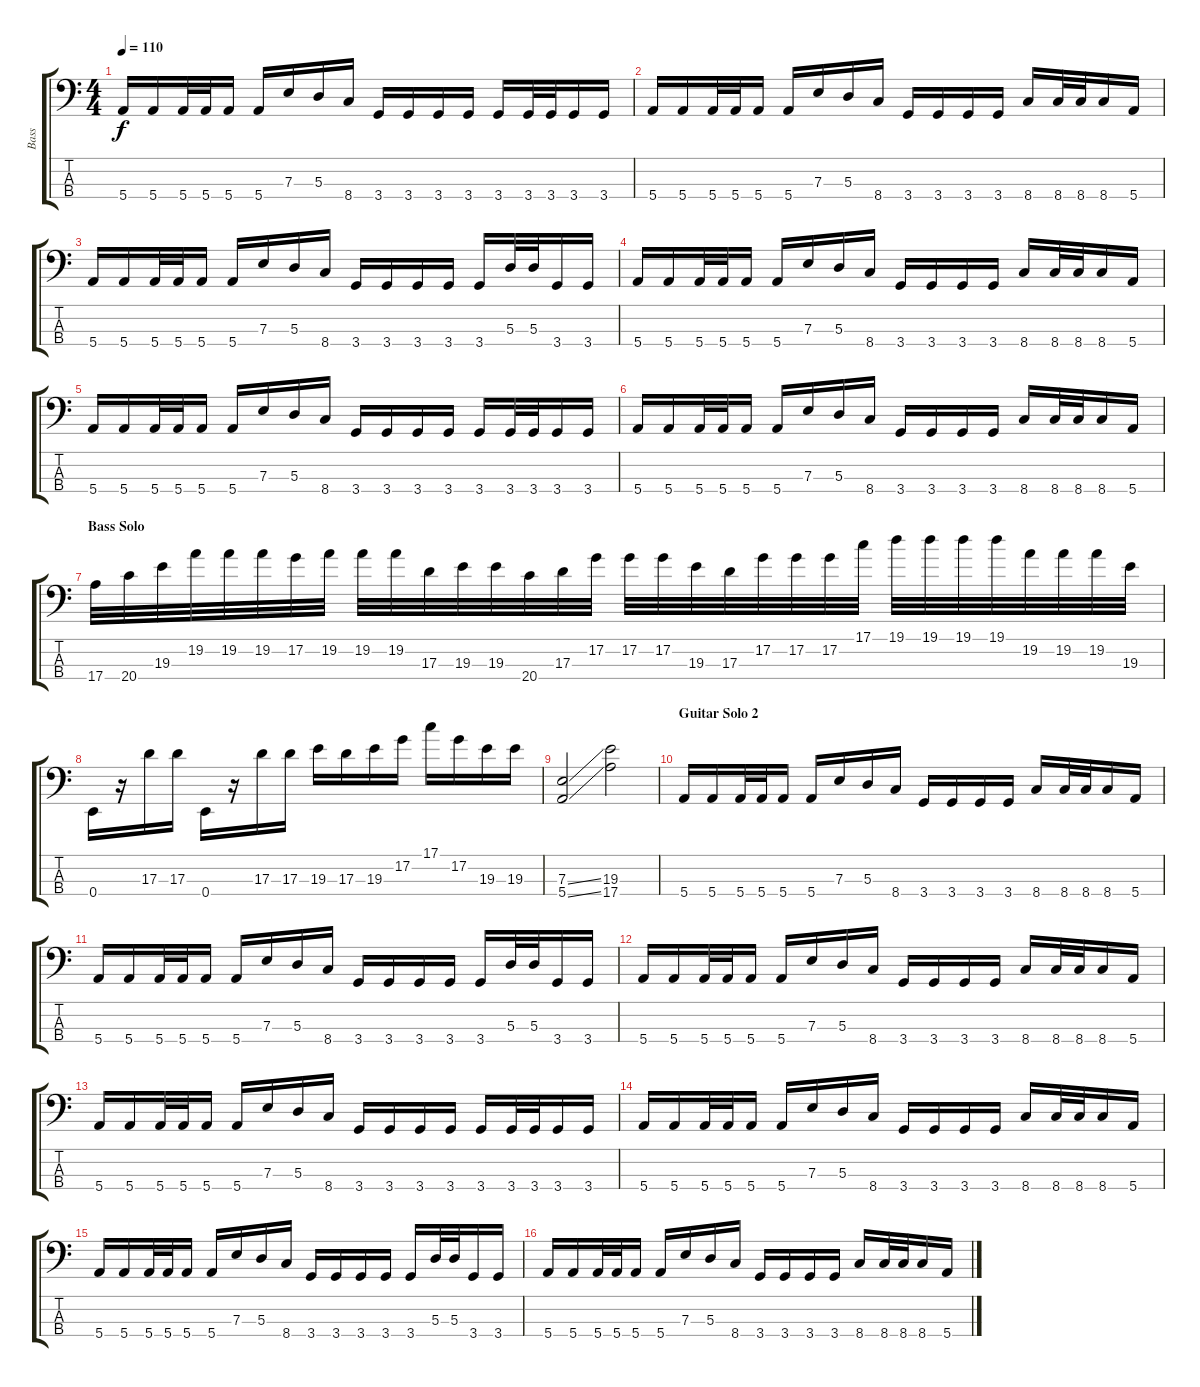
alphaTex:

\track ("Bass" "Bass") {instrument electricbasspick}
\staff {score tabs}
\tuning (G2 D2 A1 E1) {hide}
\ts (4 4)
\tempo 110
\clef f4
\ks c
5.4.16{dy f} 5.4.16 5.4.32 5.4.32 5.4.16 5.4.16 7.3.16 5.3.16 8.4.16 3.4.16 3.4.16 3.4.16 3.4.16 3.4.16 3.4.32 3.4.32 3.4.16 3.4.16 |
5.4.16 5.4.16 5.4.32 5.4.32 5.4.16 5.4.16 7.3.16 5.3.16 8.4.16 3.4.16 3.4.16 3.4.16 3.4.16 8.4.16 8.4.32 8.4.32 8.4.16 5.4.16 |
5.4.16 5.4.16 5.4.32 5.4.32 5.4.16 5.4.16 7.3.16 5.3.16 8.4.16 3.4.16 3.4.16 3.4.16 3.4.16 3.4.16 5.3.32 5.3.32 3.4.16 3.4.16 |
5.4.16 5.4.16 5.4.32 5.4.32 5.4.16 5.4.16 7.3.16 5.3.16 8.4.16 3.4.16 3.4.16 3.4.16 3.4.16 8.4.16 8.4.32 8.4.32 8.4.16 5.4.16 |
5.4.16 5.4.16 5.4.32 5.4.32 5.4.16 5.4.16 7.3.16 5.3.16 8.4.16 3.4.16 3.4.16 3.4.16 3.4.16 3.4.16 3.4.32 3.4.32 3.4.16 3.4.16 |
5.4.16 5.4.16 5.4.32 5.4.32 5.4.16 5.4.16 7.3.16 5.3.16 8.4.16 3.4.16 3.4.16 3.4.16 3.4.16 8.4.16 8.4.32 8.4.32 8.4.16 5.4.16 |
\section ("" "Bass Solo")
17.4.32 20.4.32 19.3.32 19.2.32 19.2.32 19.2.32 17.2.32 19.2.32 19.2.32 19.2.32 17.3.32 19.3.32 19.3.32 20.4.32 17.3.32 17.2.32 17.2.32 17.2.32 19.3.32 17.3.32 17.2.32 17.2.32 17.2.32 17.1.32 19.1.32 19.1.32 19.1.32 19.1.32 19.2.32 19.2.32 19.2.32 19.3.32 |
0.4.16 r.16 17.3.16 17.3.16 0.4.16 r.16 17.3.16 17.3.16 19.3.16 17.3.16 19.3.16 17.2.16 17.1.16 17.2.16 19.3.16 19.3.16 |
(7.3{ss} 5.4{ss}).2 (19.3 17.4).2 |
\section ("" "Guitar Solo 2")
5.4.16 5.4.16 5.4.32 5.4.32 5.4.16 5.4.16 7.3.16 5.3.16 8.4.16 3.4.16 3.4.16 3.4.16 3.4.16 8.4.16 8.4.32 8.4.32 8.4.16 5.4.16 |
5.4.16 5.4.16 5.4.32 5.4.32 5.4.16 5.4.16 7.3.16 5.3.16 8.4.16 3.4.16 3.4.16 3.4.16 3.4.16 3.4.16 5.3.32 5.3.32 3.4.16 3.4.16 |
5.4.16 5.4.16 5.4.32 5.4.32 5.4.16 5.4.16 7.3.16 5.3.16 8.4.16 3.4.16 3.4.16 3.4.16 3.4.16 8.4.16 8.4.32 8.4.32 8.4.16 5.4.16 |
5.4.16 5.4.16 5.4.32 5.4.32 5.4.16 5.4.16 7.3.16 5.3.16 8.4.16 3.4.16 3.4.16 3.4.16 3.4.16 3.4.16 3.4.32 3.4.32 3.4.16 3.4.16 |
5.4.16 5.4.16 5.4.32 5.4.32 5.4.16 5.4.16 7.3.16 5.3.16 8.4.16 3.4.16 3.4.16 3.4.16 3.4.16 8.4.16 8.4.32 8.4.32 8.4.16 5.4.16 |
5.4.16 5.4.16 5.4.32 5.4.32 5.4.16 5.4.16 7.3.16 5.3.16 8.4.16 3.4.16 3.4.16 3.4.16 3.4.16 3.4.16 5.3.32 5.3.32 3.4.16 3.4.16 |
5.4.16 5.4.16 5.4.32 5.4.32 5.4.16 5.4.16 7.3.16 5.3.16 8.4.16 3.4.16 3.4.16 3.4.16 3.4.16 8.4.16 8.4.32 8.4.32 8.4.16 5.4.16
